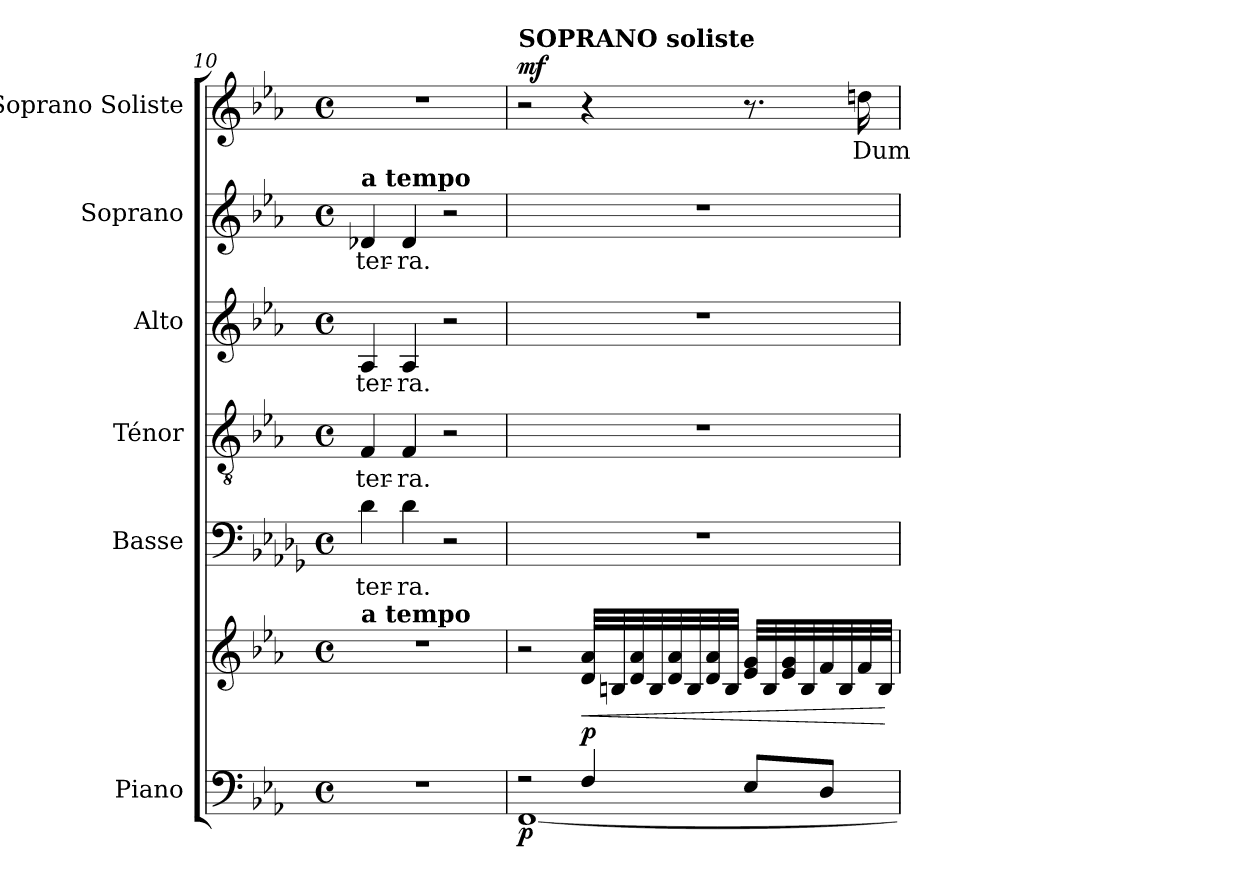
**kern	**kern	**dynam	**kern	**text	**kern	**text	**kern	**text	**kern	**text	**kern	**text	**dynam
*part6	*part6	*part6	*part5	*part5	*part4	*part4	*part3	*part3	*part2	*part2	*part1	*part1	*part1
*staff7	*staff6	*staff6/7	*staff5	*staff5	*staff4	*staff4	*staff3	*staff3	*staff2	*staff2	*staff1	*staff1	*staff1
*I"Piano	*	*	*I"Basse	*	*I"Ténor	*	*I"Alto	*	*I"Soprano	*	*I"Soprano Soliste	*	*
*I'Pno.	*	*	*I'B.	*	*I'T.	*	*I'A.	*	*I'S.	*	*	*	*
*clefF4	*clefG2	*	*clefF4	*	*clefGv2	*	*clefG2	*	*clefG2	*	*clefG2	*	*
*	*	*	*ITrd8c14	*	*	*	*	*	*	*	*	*	*
*k[b-e-a-]	*k[b-e-a-]	*	*k[b-e-a-d-g-]	*	*k[b-e-a-]	*	*k[b-e-a-]	*	*k[b-e-a-]	*	*k[b-e-a-]	*	*
*M4/4	*M4/4	*	*M4/4	*	*M4/4	*	*M4/4	*	*M4/4	*	*M4/4	*	*
*met(c)	*met(c)	*	*met(c)	*	*met(c)	*	*met(c)	*	*met(c)	*	*met(c)	*	*
*MM72	*MM72	*	*MM72	*	*MM72	*	*MM72	*	*MM72	*	*MM72	*	*
=10	=10	=10	=10	=10	=10	=10	=10	=10	=10	=10	=10	=10	=10
!	!	!	!	!	!	!	!	!	!LO:TX:a:B:t=a tempo	!	!	!	!
!	!LO:TX:a:B:t=a tempo	!	!	!	!	!	!	!	!	!	!	!	!
1r	1r	.	4D-i\	ter-	4F/	ter-	4A-/	ter-	4d-X/	ter-	1r	.	.
.	.	.	4D-i\	-ra.	4F/	-ra.	4A-/	-ra.	4d-/	-ra.	.	.	.
.	.	.	2r	.	2r	.	2r	.	2r	.	.	.	.
=11	=11	=11	=11	=11	=11	=11	=11	=11	=11	=11	=11	=11	=11
*^	*	*	*	*	*	*	*	*	*	*	*	*	*
!	!	!	!	!	!	!	!	!	!	!	!	!LO:TX:a:B:t=SOPRANO soliste	!	!
!	!	!	!LO:DY:b=2	!	!	!	!	!	!	!	!	!	!	!LO:DY:a
2r	[1FF	2r	p	1r	.	1r	.	1r	.	1r	.	2r	.	mf
!	!	!	!LO:HP:b	!	!	!	!	!	!	!	!	!	!	!
!	!	!	!LO:DY:n=1:a=2	!	!	!	!	!	!	!	!	!	!	!
4F/	.	32d/ 32a-/LLL	< p	.	.	.	.	.	.	.	.	4r	.	.
.	.	32Bn/	.	.	.	.	.	.	.	.	.	.	.	.
.	.	32d/ 32a-/	.	.	.	.	.	.	.	.	.	.	.	.
.	.	32B/	.	.	.	.	.	.	.	.	.	.	.	.
.	.	32d/ 32a-/	.	.	.	.	.	.	.	.	.	.	.	.
.	.	32B/	.	.	.	.	.	.	.	.	.	.	.	.
.	.	32d/ 32a-/	.	.	.	.	.	.	.	.	.	.	.	.
.	.	32B/JJJ	.	.	.	.	.	.	.	.	.	.	.	.
8E-/L	.	32e-/ 32g/LLL	.	.	.	.	.	.	.	.	.	8.r	.	.
.	.	32B/	.	.	.	.	.	.	.	.	.	.	.	.
.	.	32e-/ 32g/	.	.	.	.	.	.	.	.	.	.	.	.
.	.	32B/	.	.	.	.	.	.	.	.	.	.	.	.
8D/J	.	32f/	.	.	.	.	.	.	.	.	.	.	.	.
.	.	32B/	.	.	.	.	.	.	.	.	.	.	.	.
.	.	32f/	.	.	.	.	.	.	.	.	.	16ddn\	Dum	.
.	.	32B/JJJ	.	.	.	.	.	.	.	.	.	.	.	.
*v	*v	*	*	*	*	*	*	*	*	*	*	*	*	*
.	.	[	.	.	.	.	.	.	.	.	.	.	.
=	=	=	=	=	=	=	=	=	=	=	=	=	=
*-	*-	*-	*-	*-	*-	*-	*-	*-	*-	*-	*-	*-	*-
